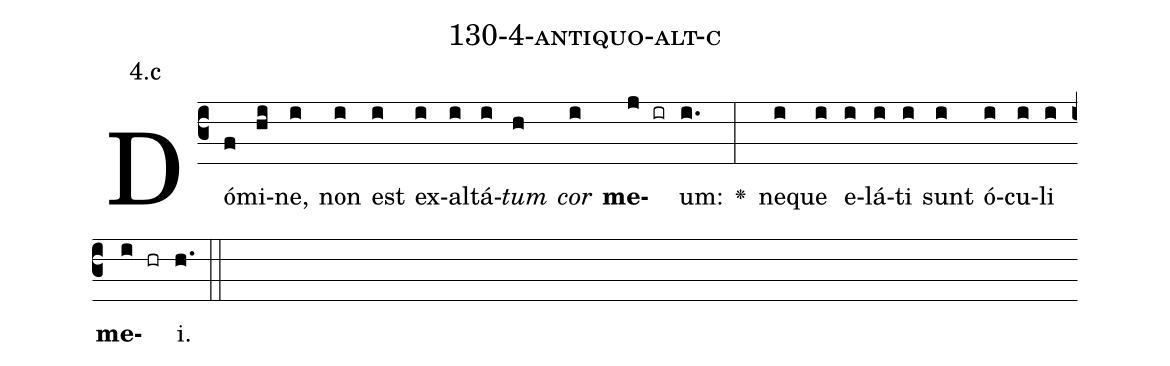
name: 130-4-antiquo-alt-c;
annotation: 4.c;
%%
(c3)Dó(f)mi(hi)ne,(i) non(i) est(i) ex(i)al(i)tá(i)<i>tum</i>(h) <i>cor</i>(i) <b>me</b>(j ir)um:(i.) <v>\greheightstar</v>(:) ne(i)que(i) e(i)lá(i)ti(i) sunt(i) ó(i)cu(i)li(i) <b>me</b>(i hr)i.(h.) (::)


%E(i) u(i) o(i) u(i) a(i) e.(h.) (::)
